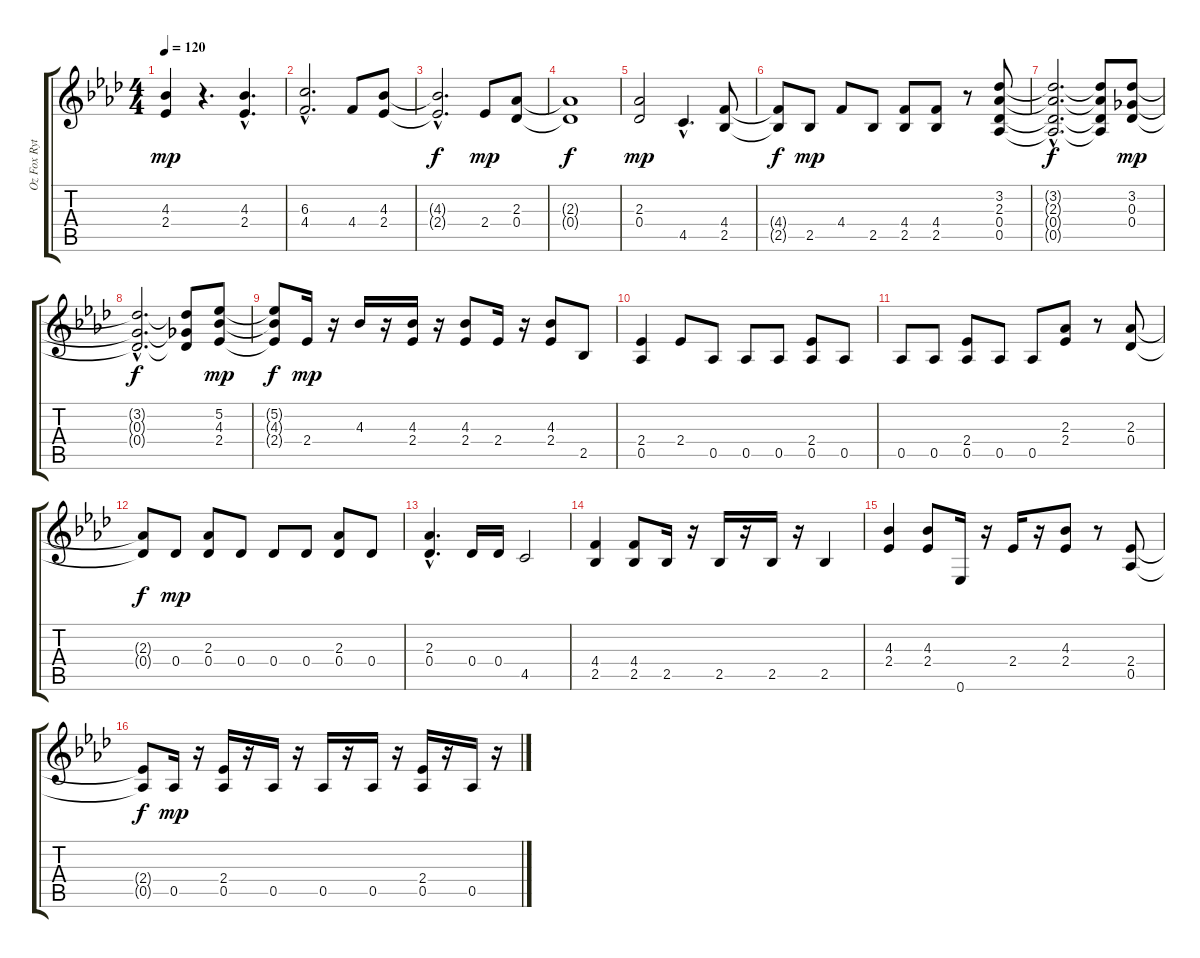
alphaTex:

\track ("Oz Fox Rythm" "Oz Fox Ryt") {instrument overdrivenguitar}
\staff {score tabs}
\tuning (Eb4 Bb3 Gb3 Db3 Ab2 Eb2) {hide}
\ts (4 4)
\tempo 120
\clef g2
\ks ab
(4.3 2.4).4{dy mp} r.4{d} (4.3{hac} 2.4{hac}).4{d} |
(6.3{hac} 4.4{hac}).2{d} 4.4.8 (4.3 2.4).8 |
(4.3{hac t} 2.4{hac t}).2{d dy f} 2.4.8{dy mp} (2.3 0.4).8 |
(2.3{t} 0.4{t}).1{dy f} |
(2.3 0.4).2{dy mp} 4.5{hac}.4{d} (4.4 2.5).8 |
(4.4{t} 2.5{t}).8{dy f} 2.5.8{dy mp} 4.4.8 2.5.8 (4.4 2.5).8 (4.4 2.5).8 r.8 (3.2 2.3 0.4 0.5).8 |
(3.2{hac t} 2.3{hac t} 0.4{hac t} 0.5{hac t}).2{d dy f} (3.2{t} 2.3{t} 0.4{t} 0.5{t}).8 (3.2 0.3 0.4).8{dy mp} |
(3.2{hac t} 0.3{hac t} 0.4{hac t}).2{d dy f} (3.2{t} 0.3{t} 0.4{t}).8 (5.2 4.3 2.4).8{dy mp} |
(5.2{t} 4.3{t} 2.4{t}).8{dy f} 2.4.16{dy mp} r.16 4.3.16 r.16 (4.3 2.4).16 r.16 (4.3 2.4).8 2.4.16 r.16 (4.3 2.4).8 2.5.8 |
(2.4 0.5).4 2.4.8 0.5.8 0.5.8 0.5.8 (2.4 0.5).8 0.5.8 |
0.5.8 0.5.8 (2.4 0.5).8 0.5.8 0.5.8 (2.3 2.4).8 r.8 (2.3 0.4).8 |
(2.3{t} 0.4{t}).8{dy f} 0.4.8{dy mp} (2.3 0.4).8 0.4.8 0.4.8 0.4.8 (2.3 0.4).8 0.4.8 |
(2.3{hac} 0.4{hac}).4{d} 0.4.16 0.4.16 4.5.2 |
(4.4 2.5).4 (4.4 2.5).8 2.5.16 r.16 2.5.16 r.16 2.5.16 r.16 2.5.4 |
(4.3 2.4).4 (4.3 2.4).8 0.6.16 r.16 2.4.16 r.16 (4.3 2.4).8 r.8 (2.4 0.5).8 |
(2.4{t} 0.5{t}).8{dy f} 0.5.16{dy mp} r.16 (2.4 0.5).16 r.16 0.5.16 r.16 0.5.16 r.16 0.5.16 r.16 (2.4 0.5).16 r.16 0.5.16 r.16
